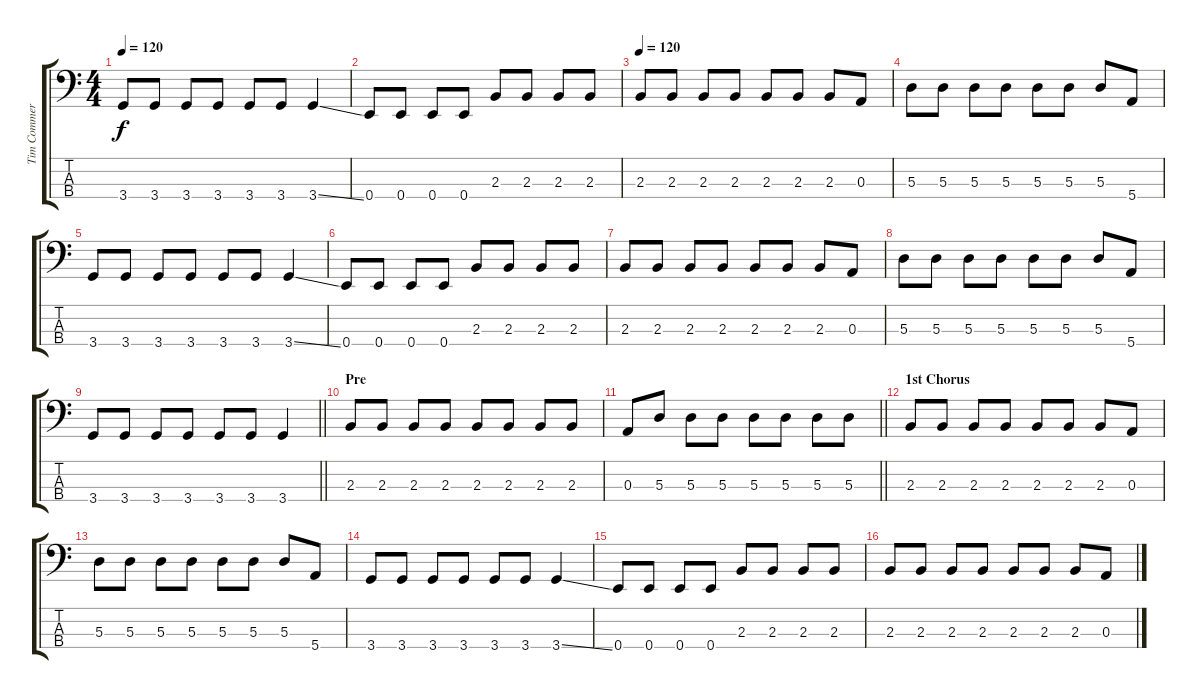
\track ("Tim Commerford" "Tim Commer") {instrument electricbassfinger}
\staff {score tabs}
\tuning (G2 D2 A1 E1) {hide}
\ts (4 4)
\tempo 120
\clef f4
\ks c
3.4.8{dy f} 3.4.8 3.4.8 3.4.8 3.4.8 3.4.8 3.4{ss}.4 |
0.4.8 0.4.8 0.4.8 0.4.8 2.3.8 2.3.8 2.3.8 2.3.8 |
\tempo 120
2.3.8 2.3.8 2.3.8 2.3.8 2.3.8 2.3.8 2.3.8 0.3.8 |
5.3.8 5.3.8 5.3.8 5.3.8 5.3.8 5.3.8 5.3.8 5.4.8 |
3.4.8 3.4.8 3.4.8 3.4.8 3.4.8 3.4.8 3.4{ss}.4 |
0.4.8 0.4.8 0.4.8 0.4.8 2.3.8 2.3.8 2.3.8 2.3.8 |
2.3.8 2.3.8 2.3.8 2.3.8 2.3.8 2.3.8 2.3.8 0.3.8 |
5.3.8 5.3.8 5.3.8 5.3.8 5.3.8 5.3.8 5.3.8 5.4.8 |
\barLineRight lightlight
3.4.8 3.4.8 3.4.8 3.4.8 3.4.8 3.4.8 3.4.4 |
\section ("" "Pre")
2.3.8 2.3.8 2.3.8 2.3.8 2.3.8 2.3.8 2.3.8 2.3.8 |
\barLineRight lightlight
0.3.8 5.3.8 5.3.8 5.3.8 5.3.8 5.3.8 5.3.8 5.3.8 |
\section ("" "1st Chorus")
2.3.8 2.3.8 2.3.8 2.3.8 2.3.8 2.3.8 2.3.8 0.3.8 |
5.3.8 5.3.8 5.3.8 5.3.8 5.3.8 5.3.8 5.3.8 5.4.8 |
3.4.8 3.4.8 3.4.8 3.4.8 3.4.8 3.4.8 3.4{ss}.4 |
0.4.8 0.4.8 0.4.8 0.4.8 2.3.8 2.3.8 2.3.8 2.3.8 |
2.3.8 2.3.8 2.3.8 2.3.8 2.3.8 2.3.8 2.3.8 0.3.8
